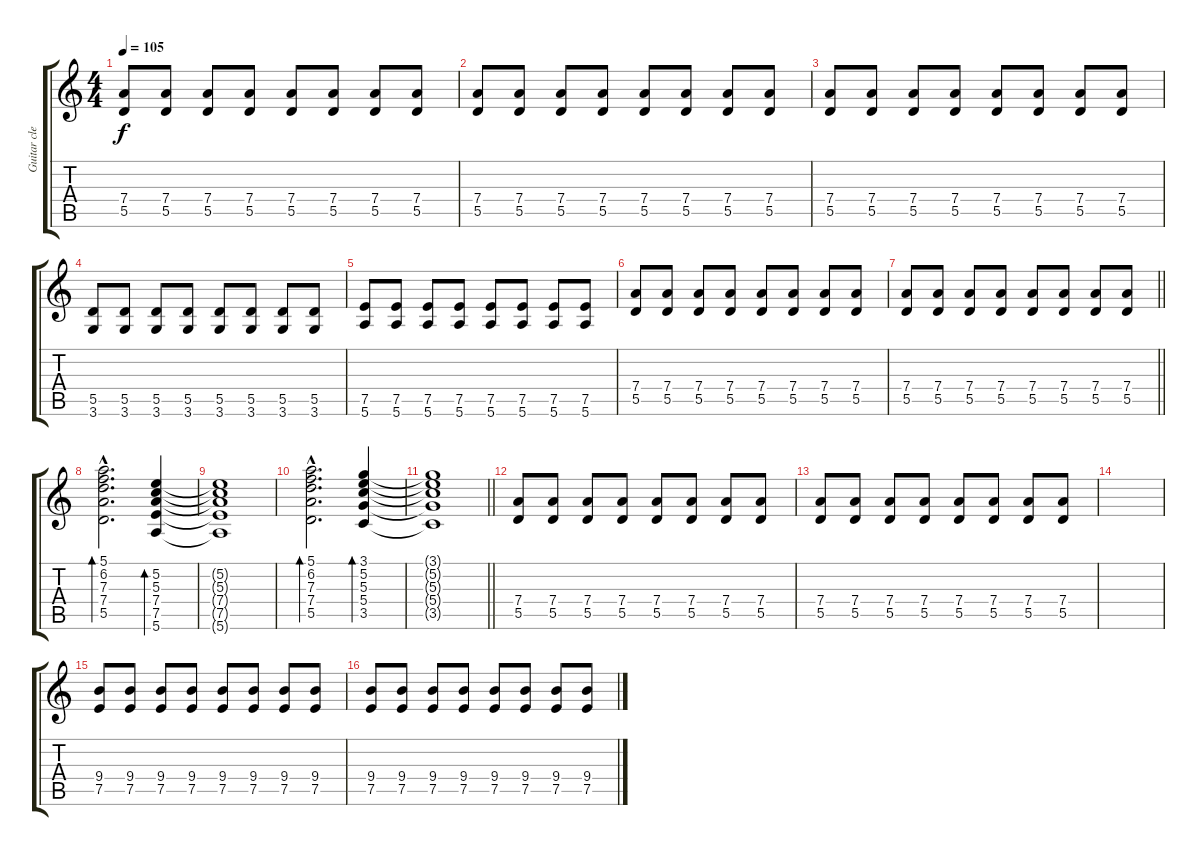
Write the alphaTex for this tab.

\track ("Guitar clean" "Guitar cle") {instrument electricguitarmuted}
\staff {score tabs}
\tuning (E4 B3 G3 D3 A2 E2) {hide}
\ts (4 4)
\tempo 105
\clef g2
\ks c
(7.4 5.5).8{dy f} (7.4 5.5).8 (7.4 5.5).8 (7.4 5.5).8 (7.4 5.5).8 (7.4 5.5).8 (7.4 5.5).8 (7.4 5.5).8 |
(7.4 5.5).8 (7.4 5.5).8 (7.4 5.5).8 (7.4 5.5).8 (7.4 5.5).8 (7.4 5.5).8 (7.4 5.5).8 (7.4 5.5).8 |
(7.4 5.5).8 (7.4 5.5).8 (7.4 5.5).8 (7.4 5.5).8 (7.4 5.5).8 (7.4 5.5).8 (7.4 5.5).8 (7.4 5.5).8 |
(5.5 3.6).8 (5.5 3.6).8 (5.5 3.6).8 (5.5 3.6).8 (5.5 3.6).8 (5.5 3.6).8 (5.5 3.6).8 (5.5 3.6).8 |
(7.5 5.6).8 (7.5 5.6).8 (7.5 5.6).8 (7.5 5.6).8 (7.5 5.6).8 (7.5 5.6).8 (7.5 5.6).8 (7.5 5.6).8 |
(7.4 5.5).8 (7.4 5.5).8 (7.4 5.5).8 (7.4 5.5).8 (7.4 5.5).8 (7.4 5.5).8 (7.4 5.5).8 (7.4 5.5).8 |
\barLineRight lightlight
(7.4 5.5).8 (7.4 5.5).8 (7.4 5.5).8 (7.4 5.5).8 (7.4 5.5).8 (7.4 5.5).8 (7.4 5.5).8 (7.4 5.5).8 |
(5.1{hac} 6.2{hac} 7.3{hac} 7.4{hac} 5.5{hac}).2{d bd 60 instrument electricguitarclean} (5.2 5.3 7.4 7.5 5.6).4{bd 60} |
(5.2{t} 5.3{t} 7.4{t} 7.5{t} 5.6{t}).1 |
(5.1{hac} 6.2{hac} 7.3{hac} 7.4{hac} 5.5{hac}).2{d bd 60} (3.1 5.2 5.3 5.4 3.5).4{bd 60} |
\barLineRight lightlight
(3.1{t} 5.2{t} 5.3{t} 5.4{t} 3.5{t}).1 |
(7.4 5.5).8{instrument electricguitarmuted} (7.4 5.5).8 (7.4 5.5).8 (7.4 5.5).8 (7.4 5.5).8 (7.4 5.5).8 (7.4 5.5).8 (7.4 5.5).8 |
(7.4 5.5).8 (7.4 5.5).8 (7.4 5.5).8 (7.4 5.5).8 (7.4 5.5).8 (7.4 5.5).8 (7.4 5.5).8 (7.4 5.5).8 |
|
(9.4 7.5).8 (9.4 7.5).8 (9.4 7.5).8 (9.4 7.5).8 (9.4 7.5).8 (9.4 7.5).8 (9.4 7.5).8 (9.4 7.5).8 |
(9.4 7.5).8 (9.4 7.5).8 (9.4 7.5).8 (9.4 7.5).8 (9.4 7.5).8 (9.4 7.5).8 (9.4 7.5).8 (9.4 7.5).8
